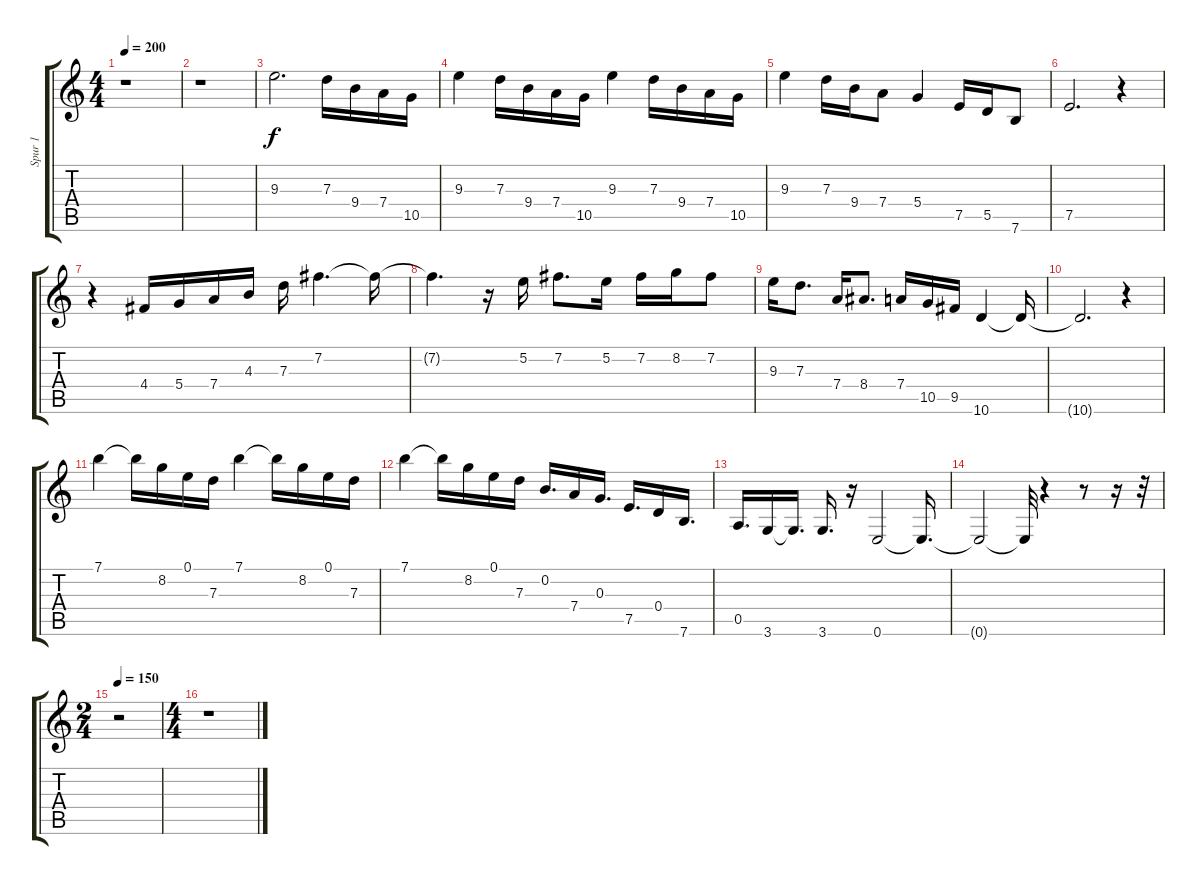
\track ("Spur 1" "Spur 1") {instrument overdrivenguitar}
\staff {score tabs}
\tuning (E4 B3 G3 D3 A2 E2) {hide}
\ts (4 4)
\tempo 200
\clef g2
\ks c
r.1{dy f instrument overdrivenguitar} |
r.1 |
9.3.2{d} 7.3.16 9.4.16 7.4.16 10.5.16 |
9.3.4 7.3.16 9.4.16 7.4.16 10.5.16 9.3.4 7.3.16 9.4.16 7.4.16 10.5.16 |
9.3.4 7.3.16 9.4.16 7.4.8 5.4.4 7.5.16 5.5.16 7.6.8 |
7.5.2{d} r.4 |
r.4 4.4.16 5.4.16 7.4.16 4.3.16 7.3.16 7.2.4{d} 7.2{t}.16 |
7.2{t}.4{d} r.16 5.2.16 7.2.8{d} 5.2.16 7.2.16 8.2.16 7.2.8 |
9.3.16 7.3.8{d} 7.4.16 8.4.8{d} 7.4.16 10.5.16 9.5.16 10.6.4 10.6{t}.16 |
10.6{t}.2{d} r.4 |
7.1.4 7.1{t}.16 8.2.16 0.1.16 7.3.16 7.1.4 7.1{t}.16 8.2.16 0.1.16 7.3.16 |
7.1.4 7.1{t}.16 8.2.16 0.1.16 7.3.16 0.2.16{d} 7.4.16 0.3.16{d} 7.5.16{d} 0.4.16 7.6.16{d} |
0.5.16{d} 3.6.16 3.6{t}.16{d} 3.6.16{d} r.16 0.6.2 0.6{t}.16{d} |
0.6{t}.2 0.6{t}.32 r.4 r.8 r.16 r.32 |
\ts (2 4)
\tempo 150
r.2 |
\ts (4 4)
r.1
